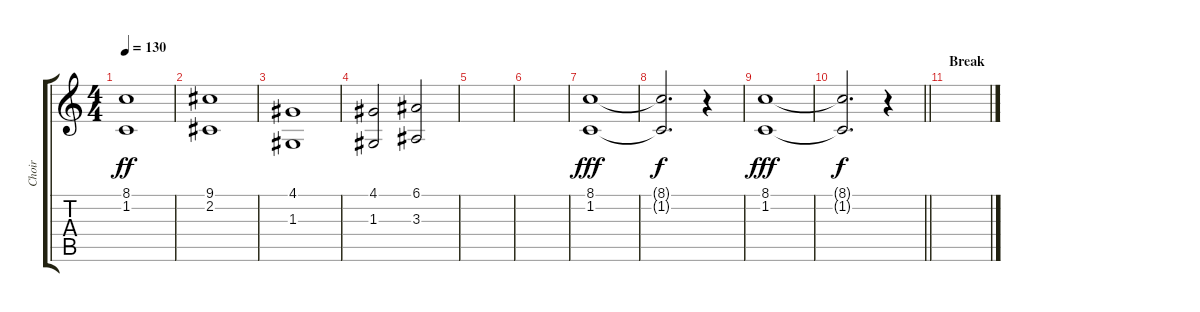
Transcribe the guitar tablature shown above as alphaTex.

\track ("Choir" "Choir") {instrument choiraahs}
\staff {score tabs}
\tuning (E4 B3 G3 D3 A2 E2) {hide}
\ts (4 4)
\tempo 130
\clef g2
\ks c
(8.1 1.2).1{dy ff} |
(9.1 2.2).1 |
(4.1 1.3).1 |
(4.1 1.3).2 (6.1 3.3).2 |
|
|
(8.1 1.2).1{dy fff} |
(8.1{t} 1.2{t}).2{d dy f} r.4 |
(8.1 1.2).1{dy fff} |
\barLineRight lightlight
(8.1{t} 1.2{t}).2{d dy f} r.4 |
\section ("" "Break")
